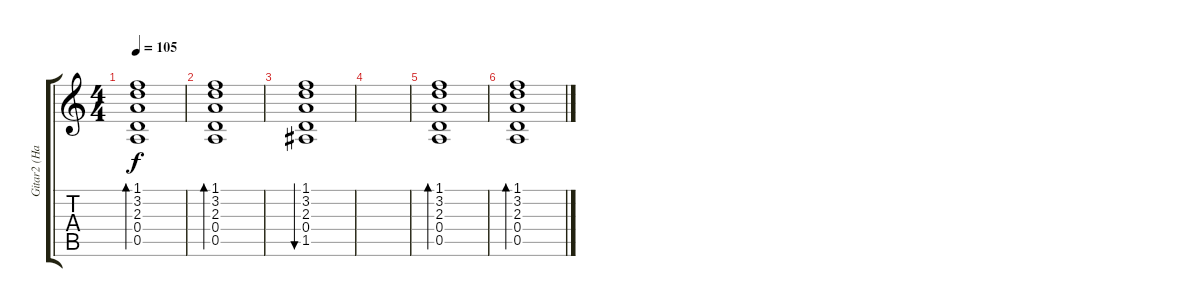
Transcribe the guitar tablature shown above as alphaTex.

\track ("Gitar2 (Harun Tekin)" "Gitar2 (Ha") {instrument acousticguitarsteel}
\staff {score tabs}
\tuning (E4 B3 G3 D3 A2 E2) {hide}
\ts (4 4)
\tempo 105
\clef g2
\ks c
(1.1 3.2 2.3 0.4 0.5).1{bd 240 dy f} |
(1.1 3.2 2.3 0.4 0.5).1{bd 240} |
(1.1 3.2 2.3 0.4 1.5).1{bu 240} |
|
(1.1 3.2 2.3 0.4 0.5).1{bd 240} |
(1.1 3.2 2.3 0.4 0.5).1{bd 240}
